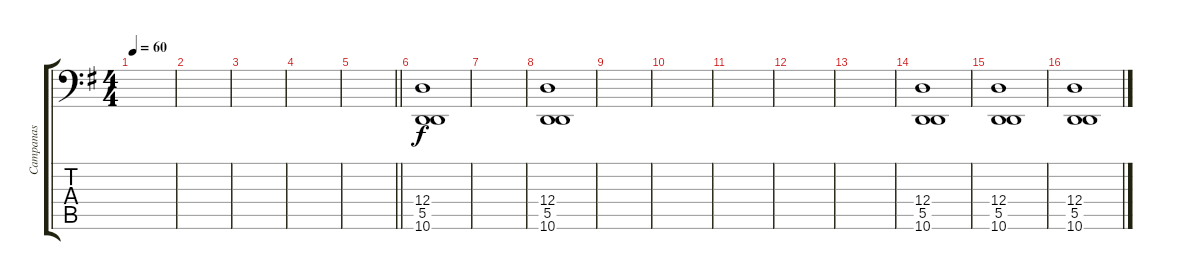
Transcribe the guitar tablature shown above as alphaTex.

\track ("Campanas" "Campanas") {instrument applause}
\staff {score tabs}
\tuning (E3 B2 G2 D2 A1 E1) {hide}
\ts (4 4)
\tempo 60
\clef f4
\ks g
|
|
|
|
\barLineRight lightlight
|
(12.4 5.5 10.6).1{volume 16 instrument vibraphone} |
|
(12.4 5.5 10.6).1 |
|
|
|
|
|
(12.4 5.5 10.6).1 |
(12.4 5.5 10.6).1 |
(12.4 5.5 10.6).1
